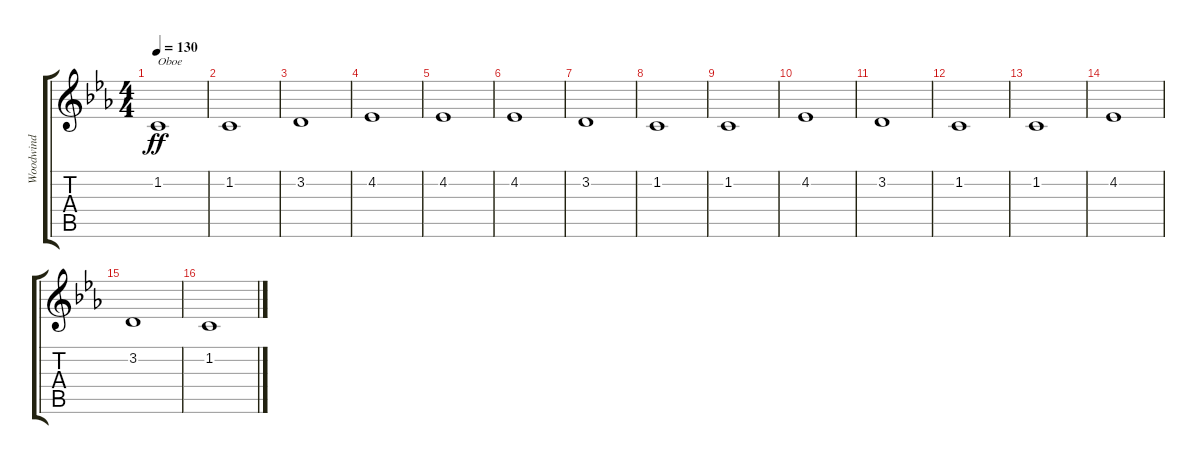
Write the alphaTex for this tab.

\track ("Woodwind" "Woodwind") {instrument flute}
\staff {score tabs}
\tuning (E4 B3 G3 D3 A2 E2) {hide}
\ts (4 4)
\tempo 130
\clef g2
\ks cminor
1.2.1{txt "Oboe" dy ff instrument oboe} |
1.2.1 |
3.2.1 |
4.2.1 |
4.2.1 |
4.2.1 |
3.2.1 |
1.2.1 |
1.2.1 |
4.2.1 |
3.2.1 |
1.2.1 |
1.2.1 |
4.2.1 |
3.2.1 |
1.2.1
